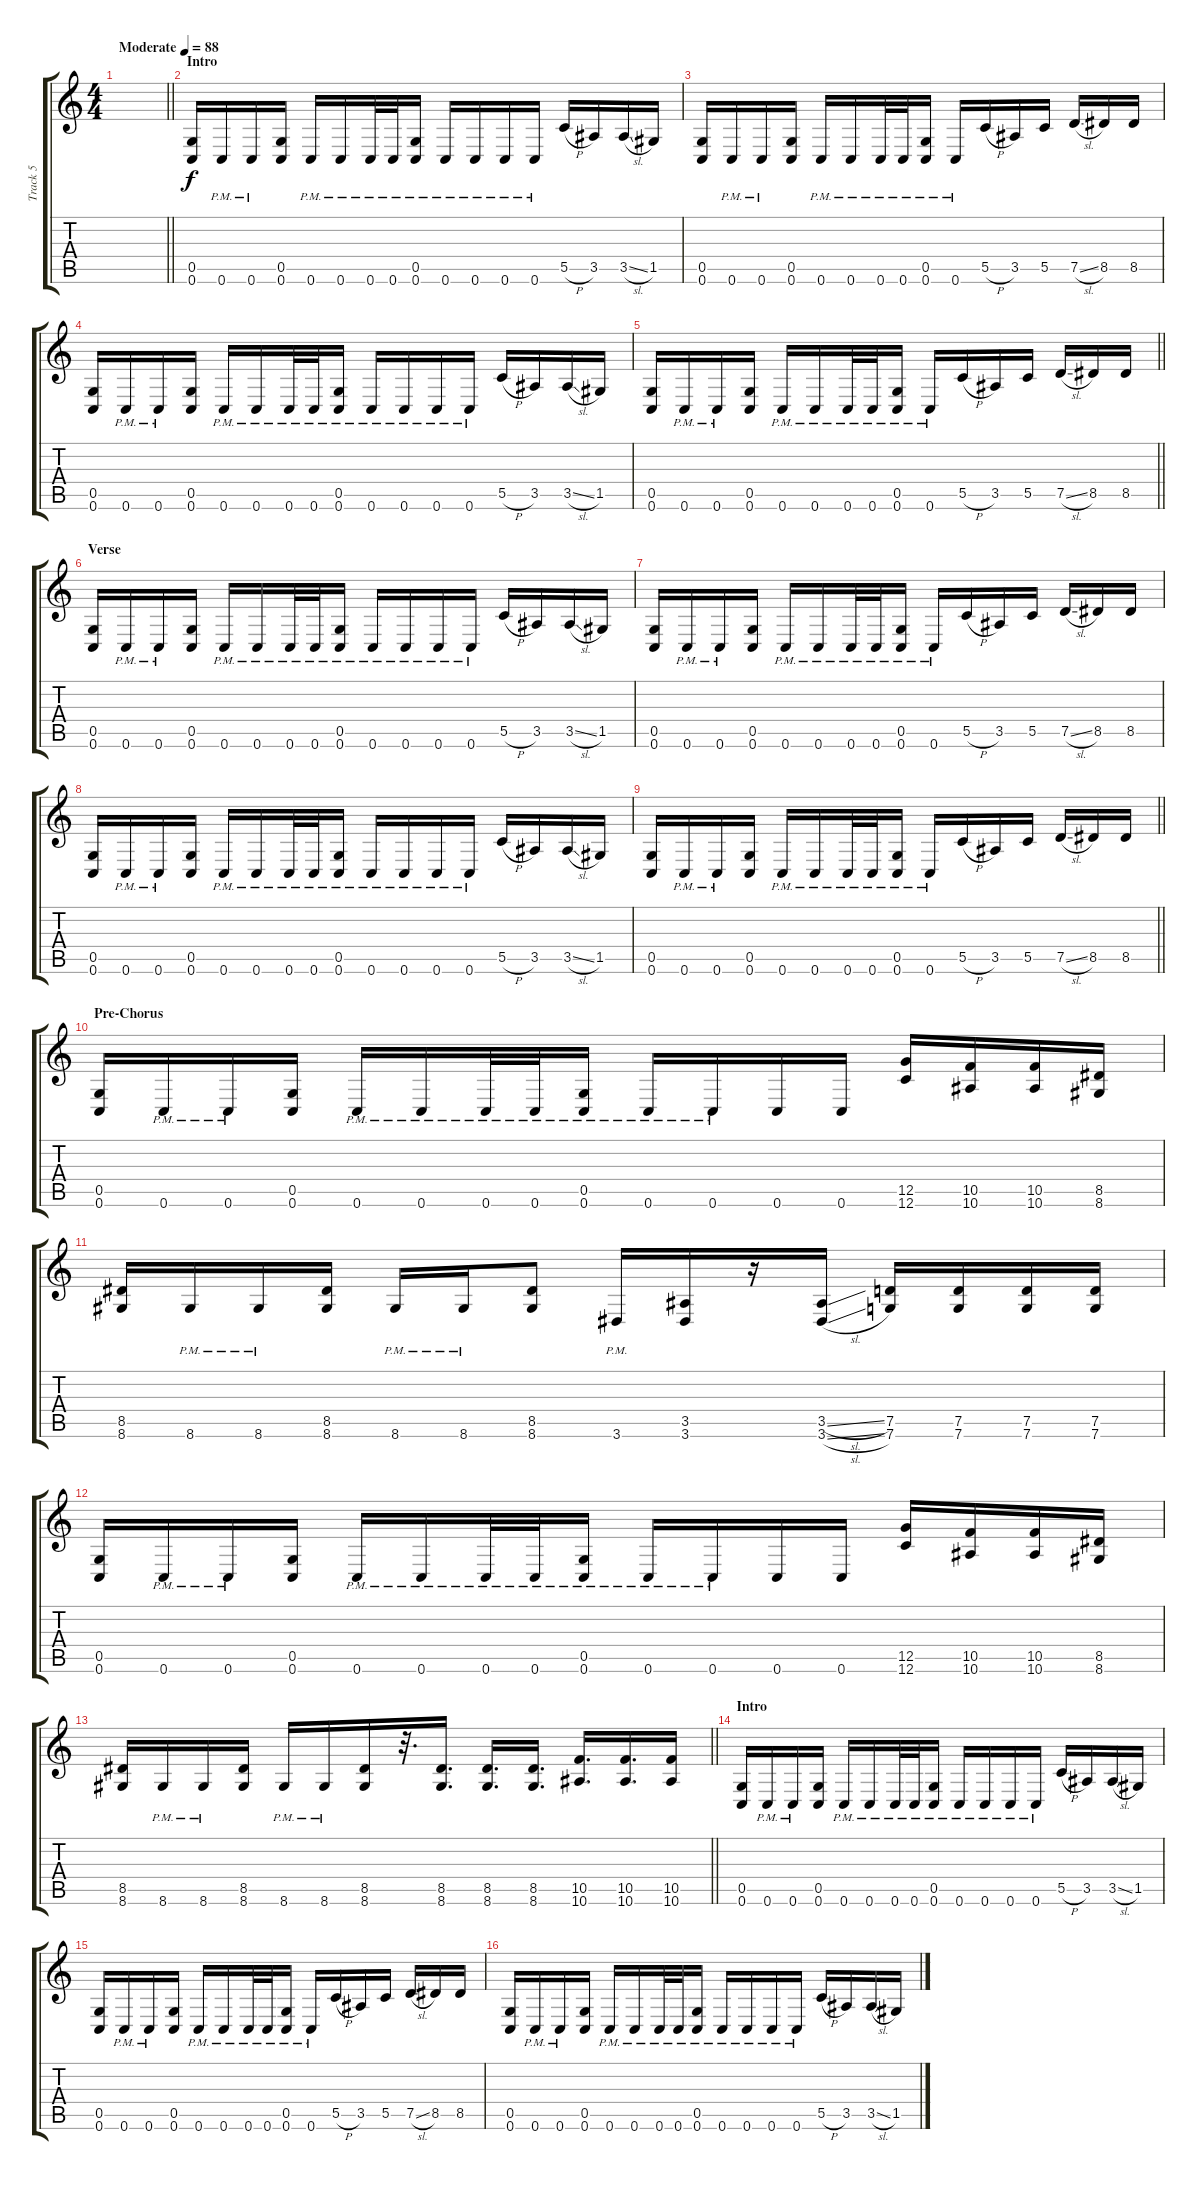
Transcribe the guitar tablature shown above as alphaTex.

\track ("Track 5" "Track 5") {instrument distortionguitar}
\staff {score tabs}
\tuning (D4 A3 F3 C3 G2 C2) {hide}
\ts (4 4)
\tempo (88 "Moderate")
\clef g2
\barLineRight lightlight
\ks c
|
\section ("" "Intro")
(0.5 0.6).16 0.6{pm}.16 0.6{pm}.16 (0.5 0.6).16 0.6{pm}.16 0.6{pm}.16 0.6{pm}.32 0.6{pm}.32 (0.5{pm} 0.6{pm}).16 0.6{pm}.16 0.6{pm}.16 0.6{pm}.16 0.6{pm}.16 5.5{h}.16 3.5.16 3.5{sl}.16 1.5.16 |
(0.5 0.6).16 0.6{pm}.16 0.6{pm}.16 (0.5 0.6).16 0.6{pm}.16 0.6{pm}.16 0.6{pm}.32 0.6{pm}.32 (0.5{pm} 0.6{pm}).16 0.6{pm}.16 5.5{h}.16 3.5.16 5.5.16 7.5{sl}.16 8.5.16 8.5.16 |
(0.5 0.6).16 0.6{pm}.16 0.6{pm}.16 (0.5 0.6).16 0.6{pm}.16 0.6{pm}.16 0.6{pm}.32 0.6{pm}.32 (0.5{pm} 0.6{pm}).16 0.6{pm}.16 0.6{pm}.16 0.6{pm}.16 0.6{pm}.16 5.5{h}.16 3.5.16 3.5{sl}.16 1.5.16 |
\barLineRight lightlight
(0.5 0.6).16 0.6{pm}.16 0.6{pm}.16 (0.5 0.6).16 0.6{pm}.16 0.6{pm}.16 0.6{pm}.32 0.6{pm}.32 (0.5{pm} 0.6{pm}).16 0.6{pm}.16 5.5{h}.16 3.5.16 5.5.16 7.5{sl}.16 8.5.16 8.5.16 |
\section ("" "Verse")
(0.5 0.6).16 0.6{pm}.16 0.6{pm}.16 (0.5 0.6).16 0.6{pm}.16 0.6{pm}.16 0.6{pm}.32 0.6{pm}.32 (0.5{pm} 0.6{pm}).16 0.6{pm}.16 0.6{pm}.16 0.6{pm}.16 0.6{pm}.16 5.5{h}.16 3.5.16 3.5{sl}.16 1.5.16 |
(0.5 0.6).16 0.6{pm}.16 0.6{pm}.16 (0.5 0.6).16 0.6{pm}.16 0.6{pm}.16 0.6{pm}.32 0.6{pm}.32 (0.5{pm} 0.6{pm}).16 0.6{pm}.16 5.5{h}.16 3.5.16 5.5.16 7.5{sl}.16 8.5.16 8.5.16 |
(0.5 0.6).16 0.6{pm}.16 0.6{pm}.16 (0.5 0.6).16 0.6{pm}.16 0.6{pm}.16 0.6{pm}.32 0.6{pm}.32 (0.5{pm} 0.6{pm}).16 0.6{pm}.16 0.6{pm}.16 0.6{pm}.16 0.6{pm}.16 5.5{h}.16 3.5.16 3.5{sl}.16 1.5.16 |
\barLineRight lightlight
(0.5 0.6).16 0.6{pm}.16 0.6{pm}.16 (0.5 0.6).16 0.6{pm}.16 0.6{pm}.16 0.6{pm}.32 0.6{pm}.32 (0.5{pm} 0.6{pm}).16 0.6{pm}.16 5.5{h}.16 3.5.16 5.5.16 7.5{sl}.16 8.5.16 8.5.16 |
\section ("" "Pre-Chorus")
(0.5 0.6).16 0.6{pm}.16 0.6{pm}.16 (0.5 0.6).16 0.6{pm}.16 0.6{pm}.16 0.6{pm}.32 0.6{pm}.32 (0.5{pm} 0.6{pm}).16 0.6{pm}.16 0.6{pm}.16 0.6.16 0.6.16 (12.5 12.6).16 (10.5 10.6).16 (10.5 10.6).16 (8.5 8.6).16 |
(8.5 8.6).16 8.6{pm}.16 8.6{pm}.16 (8.5 8.6).16 8.6{pm}.16 8.6{pm}.16 (8.5 8.6).8 3.6{pm}.16 (3.5 3.6).16 r.16 (3.5{sl} 3.6{sl}).16 (7.5 7.6).16 (7.5 7.6).16 (7.5 7.6).16 (7.5 7.6).16 |
(0.5 0.6).16 0.6{pm}.16 0.6{pm}.16 (0.5 0.6).16 0.6{pm}.16 0.6{pm}.16 0.6{pm}.32 0.6{pm}.32 (0.5{pm} 0.6{pm}).16 0.6{pm}.16 0.6{pm}.16 0.6.16 0.6.16 (12.5 12.6).16 (10.5 10.6).16 (10.5 10.6).16 (8.5 8.6).16 |
\barLineRight lightlight
(8.5 8.6).16 8.6{pm}.16 8.6{pm}.16 (8.5 8.6).16 8.6{pm}.16 8.6{pm}.16 (8.5 8.6).16 r.32{d} (8.5 8.6).16{d} (8.5 8.6).16{d} (8.5 8.6).16{d} (10.5 10.6).16{d} (10.5 10.6).16{d} (10.5 10.6).16 |
\section ("" "Intro")
(0.5 0.6).16 0.6{pm}.16 0.6{pm}.16 (0.5 0.6).16 0.6{pm}.16 0.6{pm}.16 0.6{pm}.32 0.6{pm}.32 (0.5{pm} 0.6{pm}).16 0.6{pm}.16 0.6{pm}.16 0.6{pm}.16 0.6{pm}.16 5.5{h}.16 3.5.16 3.5{sl}.16 1.5.16 |
(0.5 0.6).16 0.6{pm}.16 0.6{pm}.16 (0.5 0.6).16 0.6{pm}.16 0.6{pm}.16 0.6{pm}.32 0.6{pm}.32 (0.5{pm} 0.6{pm}).16 0.6{pm}.16 5.5{h}.16 3.5.16 5.5.16 7.5{sl}.16 8.5.16 8.5.16 |
(0.5 0.6).16 0.6{pm}.16 0.6{pm}.16 (0.5 0.6).16 0.6{pm}.16 0.6{pm}.16 0.6{pm}.32 0.6{pm}.32 (0.5{pm} 0.6{pm}).16 0.6{pm}.16 0.6{pm}.16 0.6{pm}.16 0.6{pm}.16 5.5{h}.16 3.5.16 3.5{sl}.16 1.5.16
